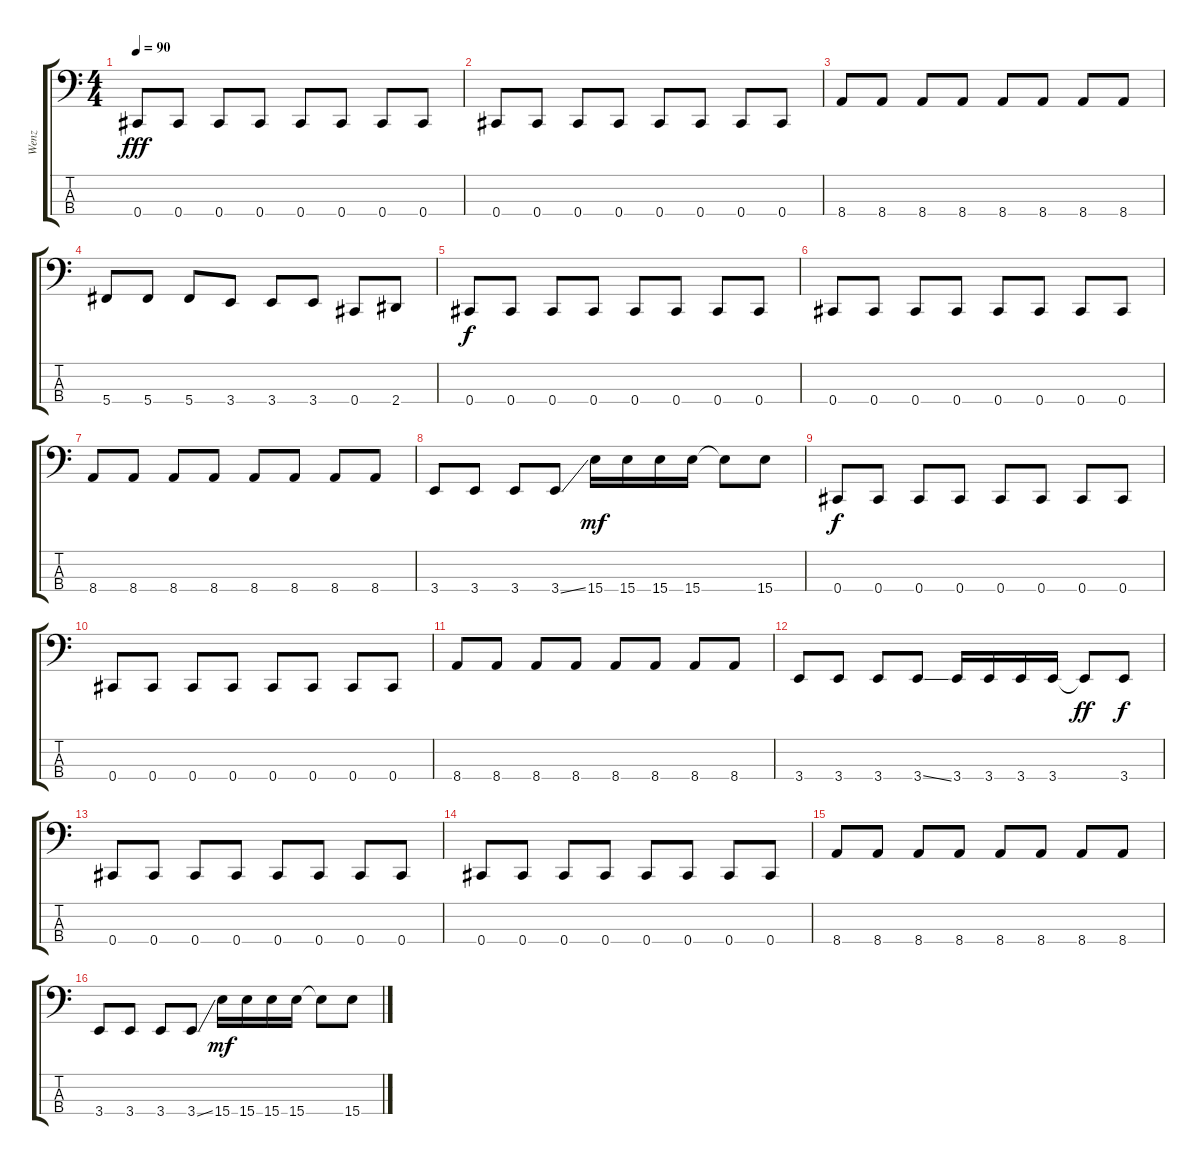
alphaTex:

\track ("Wenz" "Wenz") {instrument electricbassfinger}
\staff {score tabs}
\tuning (Gb2 Db2 Ab1 Db1) {hide}
\ts (4 4)
\tempo 90
\clef f4
\ks c
0.4.8{dy fff} 0.4.8 0.4.8 0.4.8 0.4.8 0.4.8 0.4.8 0.4.8 |
0.4.8 0.4.8 0.4.8 0.4.8 0.4.8 0.4.8 0.4.8 0.4.8 |
8.4.8 8.4.8 8.4.8 8.4.8 8.4.8 8.4.8 8.4.8 8.4.8 |
5.4.8 5.4.8 5.4.8 3.4.8 3.4.8 3.4.8 0.4.8 2.4.8 |
0.4.8{dy f} 0.4.8 0.4.8 0.4.8 0.4.8 0.4.8 0.4.8 0.4.8 |
0.4.8 0.4.8 0.4.8 0.4.8 0.4.8 0.4.8 0.4.8 0.4.8 |
8.4.8 8.4.8 8.4.8 8.4.8 8.4.8 8.4.8 8.4.8 8.4.8 |
3.4.8 3.4.8 3.4.8 3.4{ss}.8 15.4.16{dy mf} 15.4.16 15.4.16 15.4.16 15.4{t}.8 15.4.8 |
0.4.8{dy f} 0.4.8 0.4.8 0.4.8 0.4.8 0.4.8 0.4.8 0.4.8 |
0.4.8 0.4.8 0.4.8 0.4.8 0.4.8 0.4.8 0.4.8 0.4.8 |
8.4.8 8.4.8 8.4.8 8.4.8 8.4.8 8.4.8 8.4.8 8.4.8 |
3.4.8 3.4.8 3.4.8 3.4{ss}.8 3.4.16 3.4.16 3.4.16 3.4.16 3.4{t}.8{dy ff} 3.4.8{dy f} |
0.4.8 0.4.8 0.4.8 0.4.8 0.4.8 0.4.8 0.4.8 0.4.8 |
0.4.8 0.4.8 0.4.8 0.4.8 0.4.8 0.4.8 0.4.8 0.4.8 |
8.4.8 8.4.8 8.4.8 8.4.8 8.4.8 8.4.8 8.4.8 8.4.8 |
3.4.8 3.4.8 3.4.8 3.4{ss}.8 15.4.16{dy mf} 15.4.16 15.4.16 15.4.16 15.4{t}.8 15.4.8
